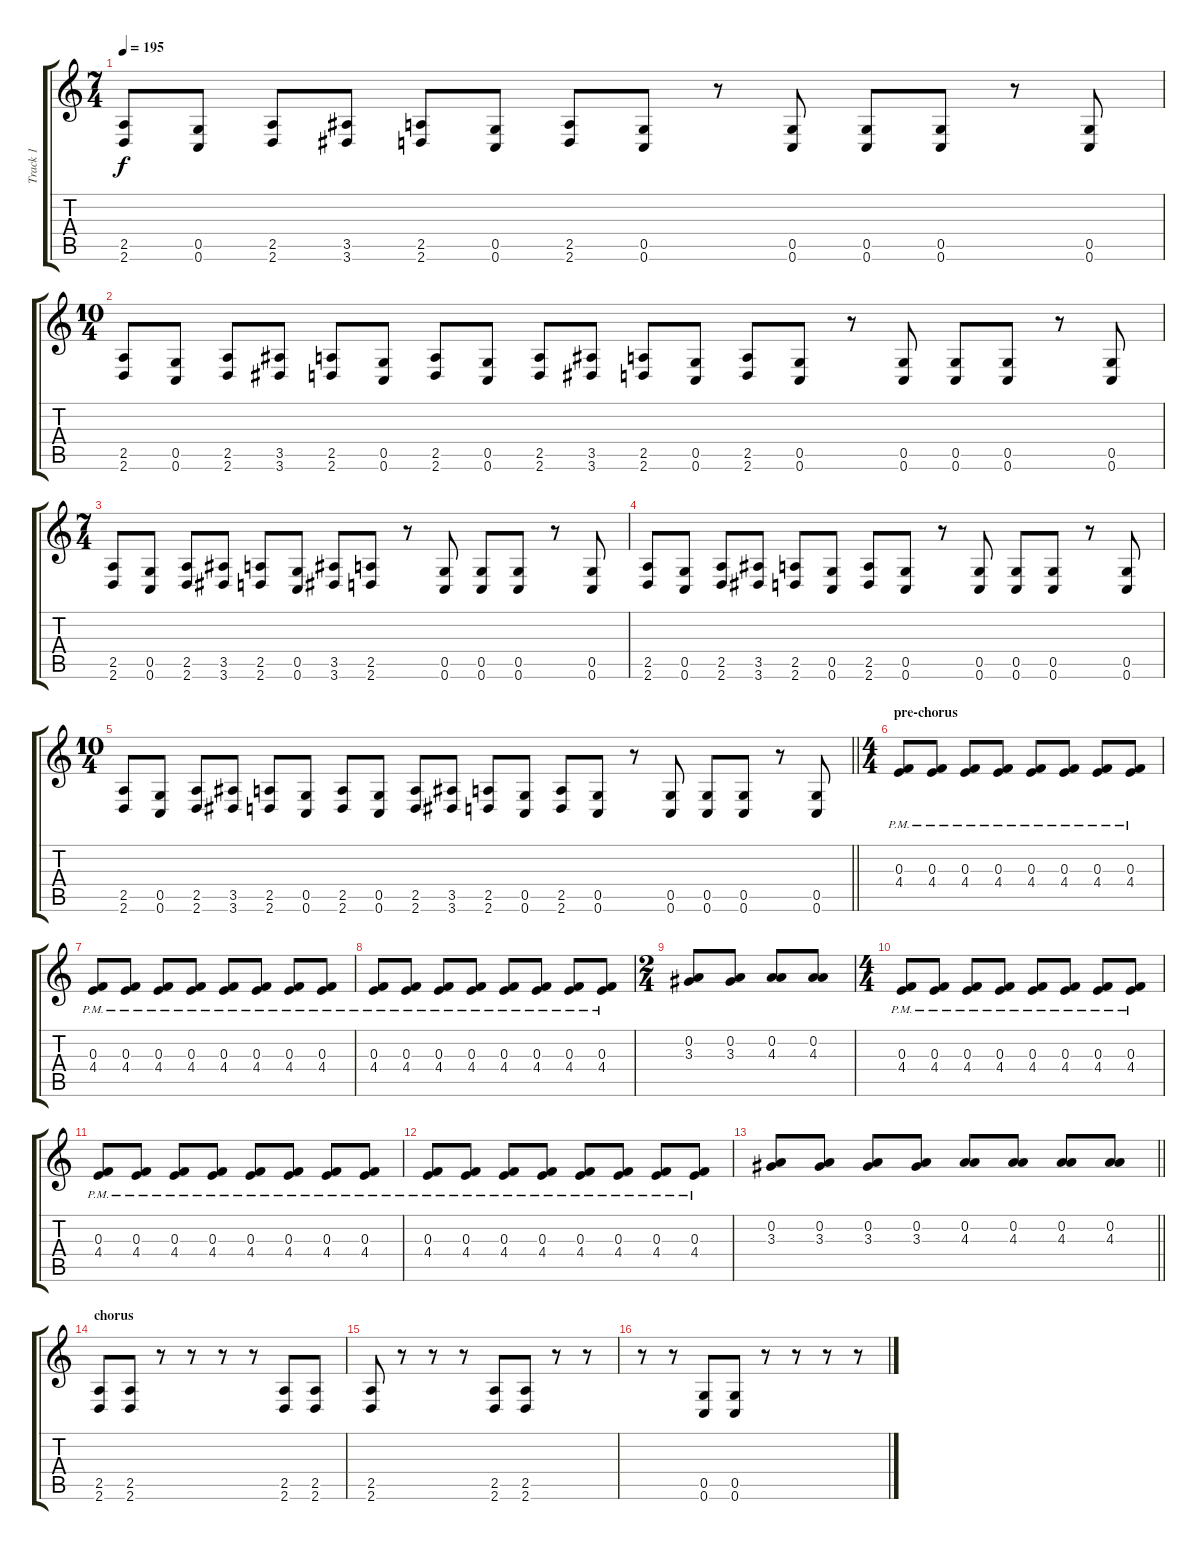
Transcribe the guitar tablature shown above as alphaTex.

\track ("Track 1" "Track 1") {instrument distortionguitar}
\staff {score tabs}
\tuning (D4 A3 F3 C3 G2 C2) {hide}
\ts (7 4)
\tempo 195
\clef g2
\ks c
(2.5 2.6).8{dy f} (0.5 0.6).8 (2.5 2.6).8 (3.5 3.6).8 (2.5 2.6).8 (0.5 0.6).8 (2.5 2.6).8 (0.5 0.6).8 r.8 (0.5 0.6).8 (0.5 0.6).8 (0.5 0.6).8 r.8 (0.5 0.6).8 |
\ts (10 4)
(2.5 2.6).8 (0.5 0.6).8 (2.5 2.6).8 (3.5 3.6).8 (2.5 2.6).8 (0.5 0.6).8 (2.5 2.6).8 (0.5 0.6).8 (2.5 2.6).8 (3.5 3.6).8 (2.5 2.6).8 (0.5 0.6).8 (2.5 2.6).8 (0.5 0.6).8 r.8 (0.5 0.6).8 (0.5 0.6).8 (0.5 0.6).8 r.8 (0.5 0.6).8 |
\ts (7 4)
(2.5 2.6).8 (0.5 0.6).8 (2.5 2.6).8 (3.5 3.6).8 (2.5 2.6).8 (0.5 0.6).8 (3.5 3.6).8 (2.5 2.6).8 r.8 (0.5 0.6).8 (0.5 0.6).8 (0.5 0.6).8 r.8 (0.5 0.6).8 |
(2.5 2.6).8 (0.5 0.6).8 (2.5 2.6).8 (3.5 3.6).8 (2.5 2.6).8 (0.5 0.6).8 (2.5 2.6).8 (0.5 0.6).8 r.8 (0.5 0.6).8 (0.5 0.6).8 (0.5 0.6).8 r.8 (0.5 0.6).8 |
\ts (10 4)
\barLineRight lightlight
(2.5 2.6).8 (0.5 0.6).8 (2.5 2.6).8 (3.5 3.6).8 (2.5 2.6).8 (0.5 0.6).8 (2.5 2.6).8 (0.5 0.6).8 (2.5 2.6).8 (3.5 3.6).8 (2.5 2.6).8 (0.5 0.6).8 (2.5 2.6).8 (0.5 0.6).8 r.8 (0.5 0.6).8 (0.5 0.6).8 (0.5 0.6).8 r.8 (0.5 0.6).8 |
\ts (4 4)
\section ("" "pre-chorus")
(0.3{pm} 4.4{pm}).8 (0.3{pm} 4.4{pm}).8 (0.3{pm} 4.4{pm}).8 (0.3{pm} 4.4{pm}).8 (0.3{pm} 4.4{pm}).8 (0.3{pm} 4.4{pm}).8 (0.3{pm} 4.4{pm}).8 (0.3{pm} 4.4{pm}).8 |
(0.3{pm} 4.4{pm}).8 (0.3{pm} 4.4{pm}).8 (0.3{pm} 4.4{pm}).8 (0.3{pm} 4.4{pm}).8 (0.3{pm} 4.4{pm}).8 (0.3{pm} 4.4{pm}).8 (0.3{pm} 4.4{pm}).8 (0.3{pm} 4.4{pm}).8 |
(0.3{pm} 4.4{pm}).8 (0.3{pm} 4.4{pm}).8 (0.3{pm} 4.4{pm}).8 (0.3{pm} 4.4{pm}).8 (0.3{pm} 4.4{pm}).8 (0.3{pm} 4.4{pm}).8 (0.3{pm} 4.4{pm}).8 (0.3{pm} 4.4{pm}).8 |
\ts (2 4)
(0.2 3.3).8 (0.2 3.3).8 (0.2 4.3).8 (0.2 4.3).8 |
\ts (4 4)
(0.3{pm} 4.4{pm}).8 (0.3{pm} 4.4{pm}).8 (0.3{pm} 4.4{pm}).8 (0.3{pm} 4.4{pm}).8 (0.3{pm} 4.4{pm}).8 (0.3{pm} 4.4{pm}).8 (0.3{pm} 4.4{pm}).8 (0.3{pm} 4.4{pm}).8 |
(0.3{pm} 4.4{pm}).8 (0.3{pm} 4.4{pm}).8 (0.3{pm} 4.4{pm}).8 (0.3{pm} 4.4{pm}).8 (0.3{pm} 4.4{pm}).8 (0.3{pm} 4.4{pm}).8 (0.3{pm} 4.4{pm}).8 (0.3{pm} 4.4{pm}).8 |
(0.3{pm} 4.4{pm}).8 (0.3{pm} 4.4{pm}).8 (0.3{pm} 4.4{pm}).8 (0.3{pm} 4.4{pm}).8 (0.3{pm} 4.4{pm}).8 (0.3{pm} 4.4{pm}).8 (0.3{pm} 4.4{pm}).8 (0.3{pm} 4.4{pm}).8 |
\barLineRight lightlight
(0.2 3.3).8 (0.2 3.3).8 (0.2 3.3).8 (0.2 3.3).8 (0.2 4.3).8 (0.2 4.3).8 (0.2 4.3).8 (0.2 4.3).8 |
\section ("" "chorus")
(2.5 2.6).8 (2.5 2.6).8 r.8 r.8 r.8 r.8 (2.5 2.6).8 (2.5 2.6).8 |
(2.5 2.6).8 r.8 r.8 r.8 (2.5 2.6).8 (2.5 2.6).8 r.8 r.8 |
r.8 r.8 (0.5 0.6).8 (0.5 0.6).8 r.8 r.8 r.8 r.8
